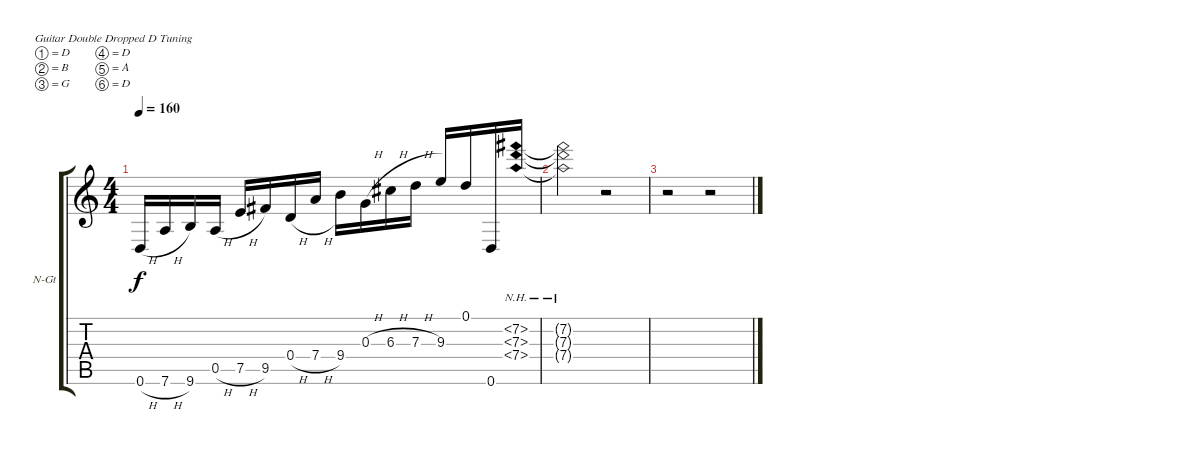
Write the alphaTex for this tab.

\bracketExtendMode groupsimilarinstruments
\firstSystemTrackNameOrientation horizontal
\otherSystemsTrackNameOrientation horizontal
\track ("Track 1" "N-Gt") {instrument acousticguitarnylon}
\staff {score tabs}
\tuning (D4 B3 G3 D3 A2 D2)
\ts (4 4)
\tempo 160
\clef g2
\ks c
0.6{h}.16{dy f} 7.6{h}.16 9.6.16 0.5{h}.16 7.5{h}.16 9.5.16 0.4{h}.16 7.4{h}.16 9.4.16 0.3{h}.16 6.3{h}.16 7.3{h}.16 9.3.16 0.1.16 0.6.16 (7.2{nh} 7.3{nh} 7.4{nh}).16 |
(7.2{nh t} 7.3{nh t} 7.4{nh t}).2 r.2 |
r.2 r.2
